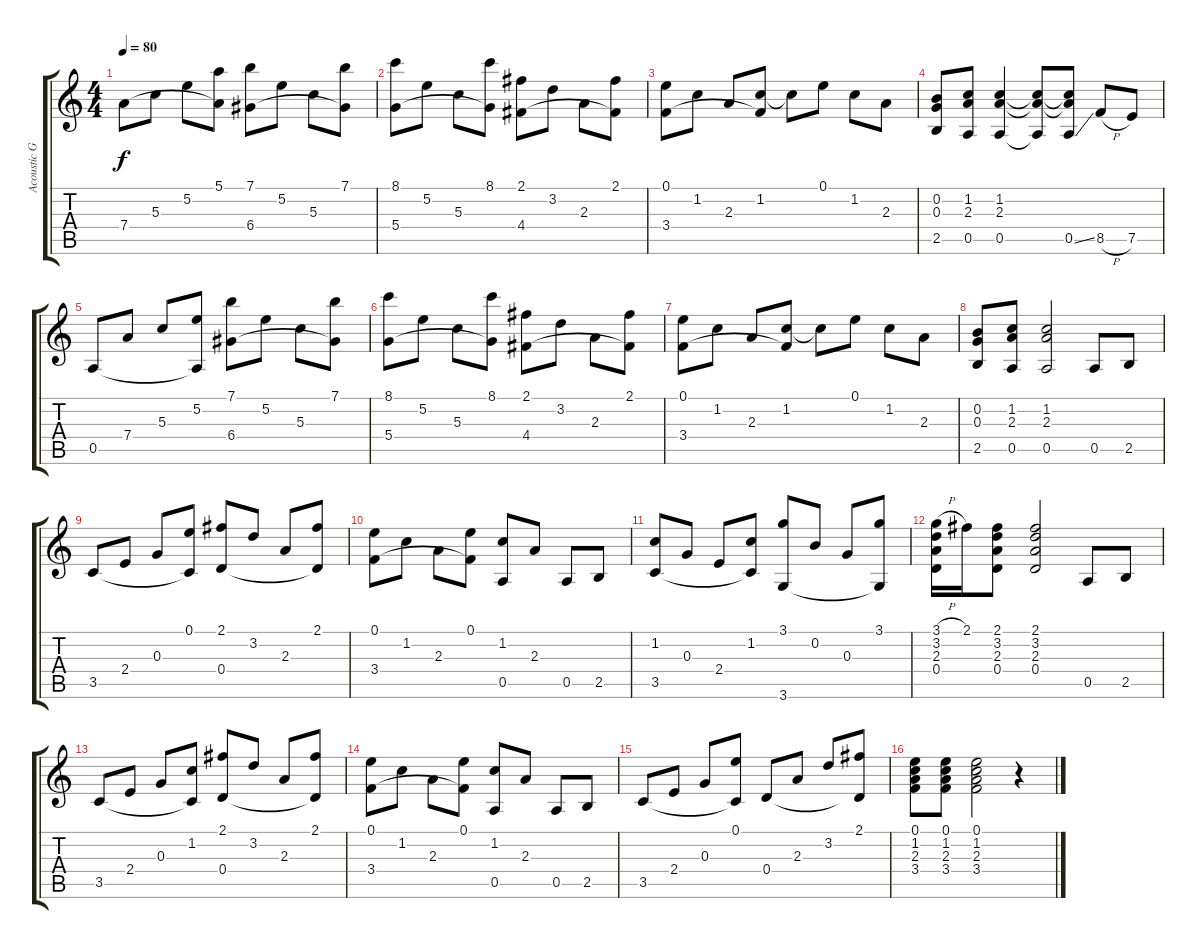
\track ("Acoustic Gutar - Jimmy Page" "Acoustic G") {instrument acousticguitarsteel}
\staff {score tabs}
\tuning (E4 B3 G3 D3 A2 E2) {hide}
\ts (4 4)
\tempo 80
\clef g2
\ks c
7.4.8{dy f instrument acousticguitarsteel} 5.3.8 5.2.8 (5.1 7.4{t}).8 (7.1 6.4).8 5.2.8 5.3.8 (7.1 6.4{t}).8 |
(8.1 5.4).8 5.2.8 5.3.8 (8.1 5.4{t}).8 (2.1 4.4).8 3.2.8 2.3.8 (2.1 4.4{t}).8 |
(0.1 3.4).8 1.2.8 2.3.8 (1.2 3.4{t}).8 1.2{t}.8 0.1.8 1.2.8 2.3.8 |
(0.2 0.3 2.5).8 (1.2 2.3 0.5).8 (1.2 2.3 0.5).4 (1.2{t} 2.3{t} 0.5{t}).8 (1.2{t} 2.3{t} 0.5{ss}).8 8.5{h}.8 7.5.8 |
0.5.8 7.4.8 5.3.8 (5.2 0.5{t}).8 (7.1 6.4).8 5.2.8 5.3.8 (7.1 6.4{t}).8 |
(8.1 5.4).8 5.2.8 5.3.8 (8.1 5.4{t}).8 (2.1 4.4).8 3.2.8 2.3.8 (2.1 4.4{t}).8 |
(0.1 3.4).8 1.2.8 2.3.8 (1.2 3.4{t}).8 1.2{t}.8 0.1.8 1.2.8 2.3.8 |
(0.2 0.3 2.5).8 (1.2 2.3 0.5).8 (1.2 2.3 0.5).2 0.5.8 2.5.8 |
3.5.8 2.4.8 0.3.8 (0.1 3.5{t}).8 (2.1 0.4).8 3.2.8 2.3.8 (2.1 0.4{t}).8 |
(0.1 3.4).8 1.2.8 2.3.8 (0.1 3.4{t}).8 (1.2 0.5).8 2.3.8 0.5.8 2.5.8 |
(1.2 3.5).8 0.3.8 2.4.8 (1.2 3.5{t}).8 (3.1 3.6).8 0.2.8 0.3.8 (3.1 3.6{t}).8 |
(3.1{h} 3.2 2.3 0.4).16 2.1.16 (2.1 3.2 2.3 0.4).8 (2.1 3.2 2.3 0.4).2 0.5.8 2.5.8 |
3.5.8 2.4.8 0.3.8 (1.2 3.5{t}).8 (2.1 0.4).8 3.2.8 2.3.8 (2.1 0.4{t}).8 |
(0.1 3.4).8 1.2.8 2.3.8 (0.1 3.4{t}).8 (1.2 0.5).8 2.3.8 0.5.8 2.5.8 |
3.5.8 2.4.8 0.3.8 (0.1 3.5{t}).8 0.4.8 2.3.8 3.2.8 (2.1 0.4{t}).8 |
(0.1 1.2 2.3 3.4).8 (0.1 1.2 2.3 3.4).8 (0.1 1.2 2.3 3.4).2 r.4
